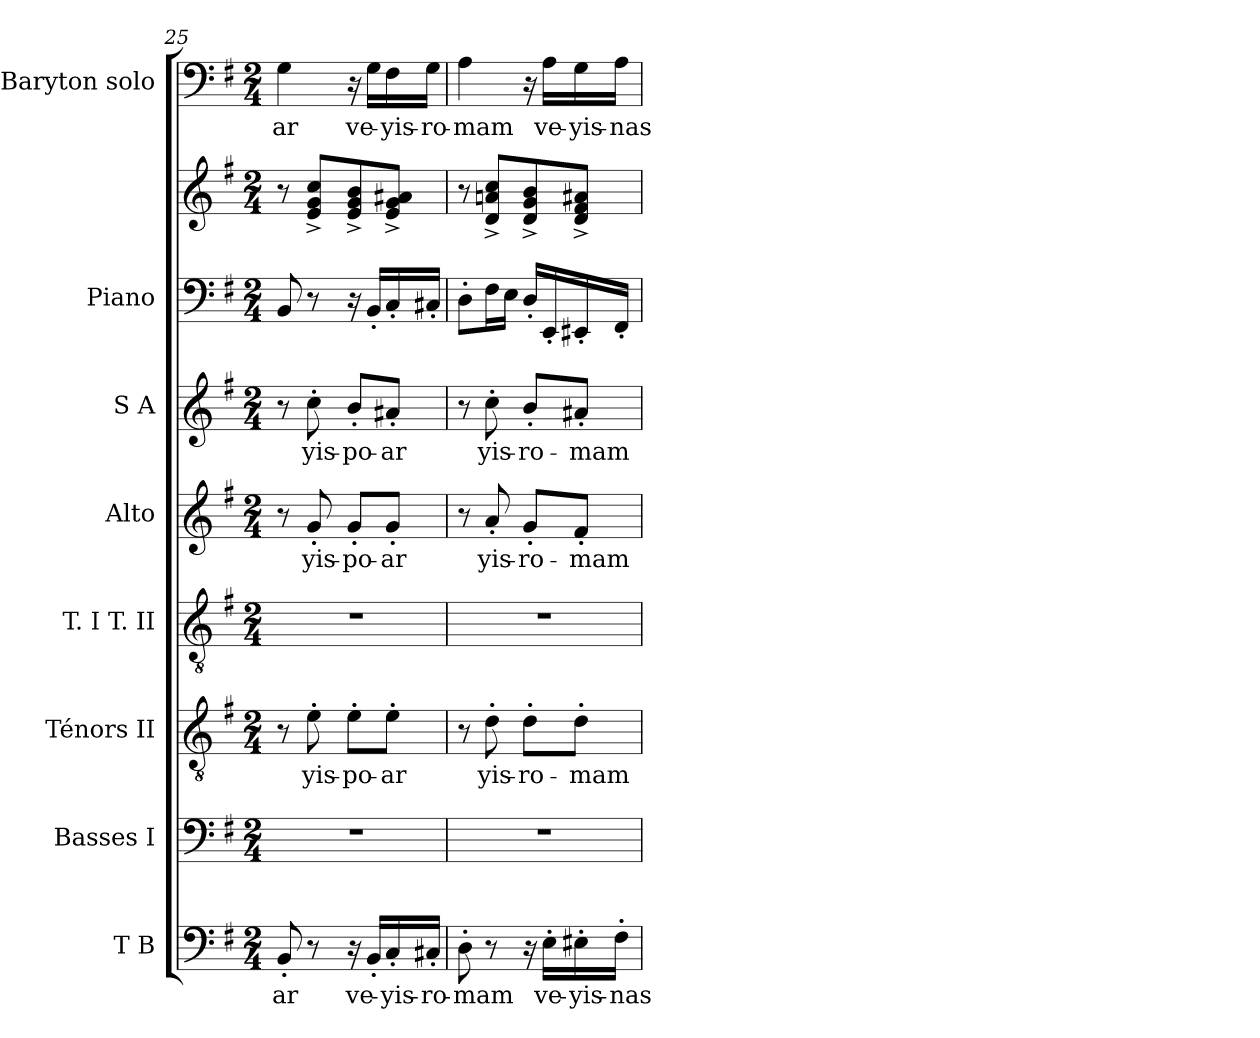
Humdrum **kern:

**kern	**text	**kern	**kern	**text	**kern	**kern	**text	**kern	**text	**kern	**kern	**kern	**text
*part8	*part8	*part7	*part6	*part6	*part5	*part4	*part4	*part3	*part3	*part2	*part2	*part1	*part1
*staff9	*staff9	*staff8	*staff7	*staff7	*staff6	*staff5	*staff5	*staff4	*staff4	*staff3	*staff2	*staff1	*staff1
*I"T B	*	*I"Basses I	*I"Ténors II	*	*I"T. I T. II	*I"Alto	*	*I"S A	*	*I"Piano	*	*I"Baryton solo	*
*I'B. 2	*	*I'B. 1	*I'T. 2	*	*I'T. 1	*I'A.	*	*I'S.	*	*I'P.	*	*I'Bar.	*
*clefF4	*	*clefF4	*clefGv2	*	*clefGv2	*clefG2	*	*clefG2	*	*clefF4	*clefG2	*clefF4	*
*	*	*	*ITrd7c12	*	*ITrd7c12	*	*	*	*	*	*	*	*
*k[f#]	*	*k[f#]	*k[f#]	*	*k[f#]	*k[f#]	*	*k[f#]	*	*k[f#]	*k[f#]	*k[f#]	*
*e:	*	*e:	*e:	*	*e:	*e:	*	*e:	*	*e:	*e:	*e:	*
*M2/4	*	*M2/4	*M2/4	*	*M2/4	*M2/4	*	*M2/4	*	*M2/4	*M2/4	*M2/4	*
=25	=25	=25	=25	=25	=25	=25	=25	=25	=25	=25	=25	=25	=25
!	!LO:LY:b:color=#000000	!LO:N:vis=1	!	!	!LO:N:vis=1	!	!	!	!	!	!	!	!
!	!	!	!	!	!	!	!	!	!	!	!	!	!LO:LY:b:color=#000000
8BB'i/	ar	2r	8r	.	2r	8r	.	8r	.	8BBi/	8r	4Gi\	ar
!	!	!	!	!LO:LY:b:color=#000000	!	!	!	!	!	!	!	!	!
!	!	!	!	!	!	!	!LO:LY:b:color=#000000	!	!	!	!	!	!
!	!	!	!	!	!	!	!	!	!LO:LY:b:color=#000000	!	!	!	!
8r	.	.	8E'i\	yis-	.	8g'i/	yis-	8cc'i\	yis-	8r	8ei/^ 8gi^ 8cci^L	.	.
!	!	!	!	!LO:LY:b:color=#000000	!	!	!	!	!	!	!	!	!
!	!	!	!	!	!	!	!LO:LY:b:color=#000000	!	!	!	!	!	!
!	!	!	!	!	!	!	!	!	!LO:LY:b:color=#000000	!	!	!	!
16r	.	.	8E'i\L	-po-	.	8g'i/L	-po-	8b'i/L	-po-	16r	8ei/^ 8gi^ 8bi^	16r	.
!	!LO:LY:b:color=#000000	!	!	!	!	!	!	!	!	!	!	!	!
!	!	!	!	!	!	!	!	!	!	!	!	!	!LO:LY:b:color=#000000
16BB'i/LL	ve-	.	.	.	.	.	.	.	.	16BB'i/LL	.	16Gi\LL	ve-
!	!LO:LY:b:color=#000000	!	!	!	!	!	!	!	!	!	!	!	!
!	!	!	!	!LO:LY:b:color=#000000	!	!	!	!	!	!	!	!	!
!	!	!	!	!	!	!	!LO:LY:b:color=#000000	!	!	!	!	!	!
!	!	!	!	!	!	!	!	!	!LO:LY:b:color=#000000	!	!	!	!
!	!	!	!	!	!	!	!	!	!	!	!	!	!LO:LY:b:color=#000000
16C'i/	-yis-	.	8E'i\J	-ar	.	8g'i/J	-ar	8a#X'i/J	-ar	16C'i/	8ei/^ 8gi^ 8a#Xi^J	16F#i\	-yis-
!	!LO:LY:b:color=#000000	!	!	!	!	!	!	!	!	!	!	!	!
!	!	!	!	!	!	!	!	!	!	!	!	!	!LO:LY:b:color=#000000
16C#X'i/JJ	-ro-	.	.	.	.	.	.	.	.	16C#X'i/JJ	.	16Gi\JJ	-ro-
=26	=26	=26	=26	=26	=26	=26	=26	=26	=26	=26	=26	=26	=26
!	!LO:LY:b:color=#000000	!LO:N:vis=1	!	!	!LO:N:vis=1	!	!	!	!	!	!	!	!
!	!	!	!	!	!	!	!	!	!	!	!	!	!LO:LY:b:color=#000000
8D'i\	-mam	2r	8r	.	2r	8r	.	8r	.	8D'i\L	8r	4Ai\	-mam
!	!	!	!	!LO:LY:b:color=#000000	!	!	!	!	!	!	!	!	!
!	!	!	!	!	!	!	!LO:LY:b:color=#000000	!	!	!	!	!	!
!	!	!	!	!	!	!	!	!	!LO:LY:b:color=#000000	!	!	!	!
8r	.	.	8D'i\	yis-	.	8a'i/	yis-	8cc'i\	yis-	16F#i\L	8di/^ 8ani^ 8cci^L	.	.
.	.	.	.	.	.	.	.	.	.	16Ei\JJ	.	.	.
!	!	!	!	!LO:LY:b:color=#000000	!	!	!	!	!	!	!	!	!
!	!	!	!	!	!	!	!LO:LY:b:color=#000000	!	!	!	!	!	!
!	!	!	!	!	!	!	!	!	!LO:LY:b:color=#000000	!	!	!	!
16r	.	.	8D'i\L	-ro-	.	8g'i/L	-ro-	8b'i/L	-ro-	16D'i/LL	8di/^ 8gi^ 8bi^	16r	.
!	!LO:LY:b:color=#000000	!	!	!	!	!	!	!	!	!	!	!	!
!	!	!	!	!	!	!	!	!	!	!	!	!	!LO:LY:b:color=#000000
16E'i\LL	ve-	.	.	.	.	.	.	.	.	16EE'i/	.	16Ai\LL	ve-
!	!LO:LY:b:color=#000000	!	!	!	!	!	!	!	!	!	!	!	!
!	!	!	!	!LO:LY:b:color=#000000	!	!	!	!	!	!	!	!	!
!	!	!	!	!	!	!	!LO:LY:b:color=#000000	!	!	!	!	!	!
!	!	!	!	!	!	!	!	!	!LO:LY:b:color=#000000	!	!	!	!
!	!	!	!	!	!	!	!	!	!	!	!	!	!LO:LY:b:color=#000000
16E#X'i\	-yis-	.	8D'i\J	-mam	.	8f#'i/J	-mam	8a#X'i/J	-mam	16EE#X'i/	8di/^ 8f#i^ 8a#Xi^J	16Gi\	-yis-
!	!LO:LY:b:color=#000000	!	!	!	!	!	!	!	!	!	!	!	!
!	!	!	!	!	!	!	!	!	!	!	!	!	!LO:LY:b:color=#000000
16F#'i\JJ	-nas-	.	.	.	.	.	.	.	.	16FF#'i/JJ	.	16Ai\JJ	-nas-
=	=	=	=	=	=	=	=	=	=	=	=	=	=
*-	*-	*-	*-	*-	*-	*-	*-	*-	*-	*-	*-	*-	*-
